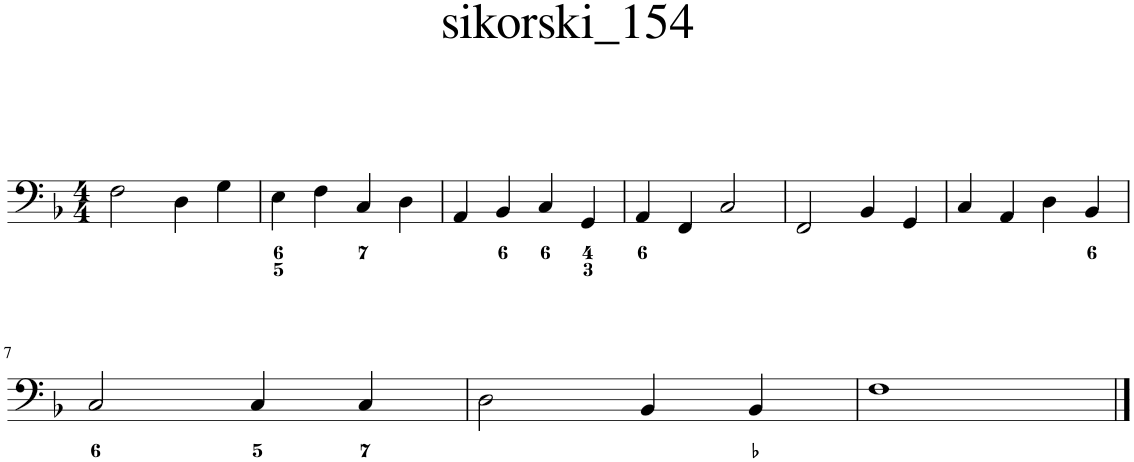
**kern
*part1
*staff1
*I"Piano
*I'Pno.
*clefF4
*k[b-]
*M4/4
=1
2F\
4D\
4G\
=2
4E\
4F\
4C/
4D\
=3
4AA/
4BB-/
4C/
4GG/
=4
4AA/
4FF/
2C/
=5
2FF/
4BB-/
4GG/
=6
4C/
4AA/
4D\
4BB-/
!!LO:LB:g=z
=7
2C/
4C/
4C/
=8
2D\
4BB-/
4BB-/
=9
1F
==
*-
